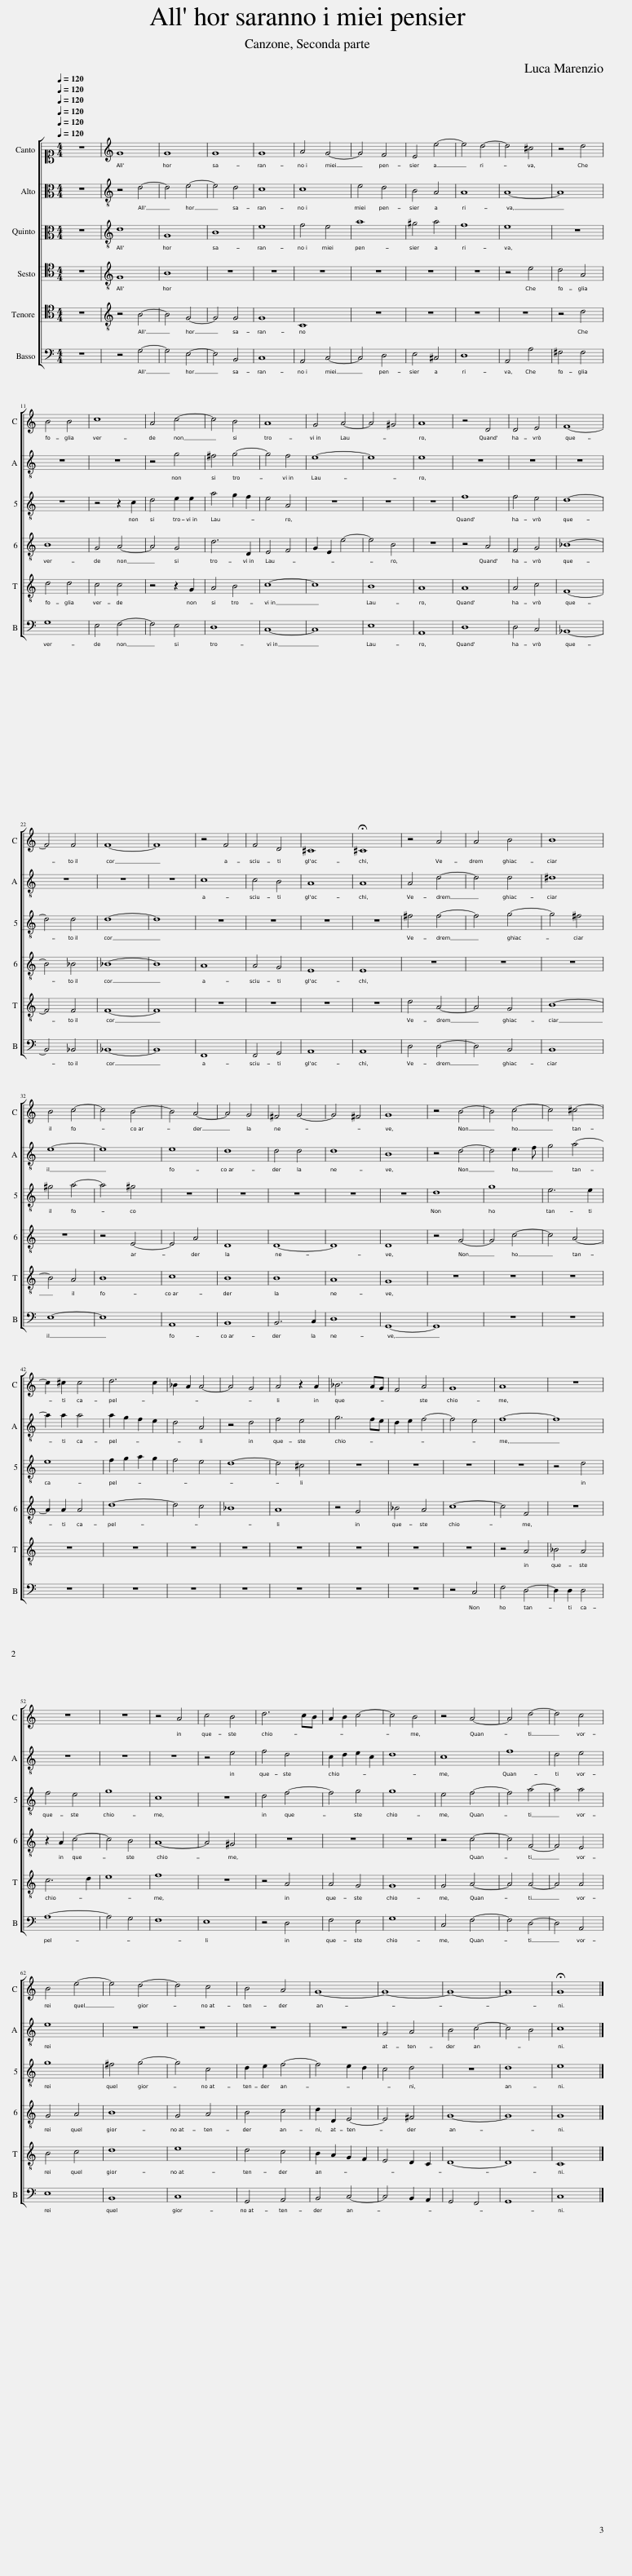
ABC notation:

X:1
%%score [ 1 [ 2 3 ] [ 4 5 ] 6 ]
L:1/8
Q:1/4=120
M:4/4
I:linebreak $
K:C
V:1 alto1
V:2 alto
V:3 alto
V:4 tenor
V:5 tenor
V:6 bass
V:1
 z8 | G8 | G8 | G8 | G8 | %5
 A4 G4- | G4 F4 | E4 e4- | e4 d4- | d4 ^c4 | %10
 z4 d4 |$ B4 B4 | c8 | A4 c4- | c4 B4 | %15
 A8 | G4 A4- | A4 ^G4 | A8 | z4 D4 | %20
 D4 E4 | F8- |$ F4 F4 | F8- | F8 | %25
 z4 F4 | F4 D4 | ^C8 | !fermata!^C8 | z4 A4 | %30
 A4 B4 | B8 |$ B4 c4- | c4 B4- | B4 A4- | %35
 A4 G4 | ^F4 G4- | G4 ^F4 | G8 | z4 B4- | %40
 B4 c4- | c4 ^c4- |$ c2 ^c2 c4 | d6 c2 | _B2 A2 A4- | %45
 A4 G4 | A4 z2 A2 | _B6 AG | F4 A4 | G8 | %50
 A8 | z8 |$ z8 | z8 | z4 A4 | %55
 c4 B4 | d6 cB | A2 B2 c4- | c4 B4 | z4 A4- | %60
 A4 d4- | d4 c4 |$ B4 e4- | e4 d4- | d4 c4 | %65
 B4 A4 | G8- | G8- | G8- | G8 | %70
 !fermata!G8 |] %71
V:2
 z8 | z4 D4- | D4 E4- | E4 D4 | C8 | %5
 C8 | E4 D4 | B,4 A,4 | A,8 | A,8- | %10
 A,8 |$ z8 | z8 | z4 G4 | ^F4 G4- | %15
 G4 F4 | E8- | E8 | E8 | z8 | %20
 z8 | z8 |$ z8 | z8 | z8 | %25
 C8 | C4 B,4 | A,8 | A,8 | A,4 D4- | %30
 D4 D4 | ^D8 |$ E8- | E8 | E8 | %35
 D8 | D4 D4 | D8 | B,8 | z4 D4- | %40
 D4 E3 F | G4 A4- |$ A2 A2 A4 | A2 G2 F2 E2 | D4 A,4 | %45
 z4 D4 | F4 E4 | G6 FE | D2 E2 F4- | F4 E4 | %50
 F8- | F8 |$ z8 | z8 | z8 | %55
 z4 E4 | F4 D4 | C2 D2 E2 C2 | D8 | C8 | %60
 F8 | D4 E4 |$ E8 | z8 | z8 | %65
 z8 | z8 | G,4 A,4 | B,4 C4- | C4 B,4 | %70
 C8 |] %71
V:3
 z8 | D8 | G,8 | B,8 | E8 | %5
 F4 E4 | A8 | ^G4 A4 | F8 | E8 | %10
 z8 |$ z8 | z4 z2 C2 | D4 E2 E2 | A4 G2 F2 | %15
 E4 A,4 | z8 | z8 | z8 | F8 | %20
 F4 E4 | D8- |$ D4 D4 | D8- | D8 | %25
 z8 | z8 | z8 | z8 | ^F4 F4- | %30
 F4 G4- | G4 ^F4 |$ ^G4 A4- | A4 ^G4 | z8 | %35
 z8 | z8 | z8 | z8 | D8 | %40
 G8 | E6 E2 |$ E8 | F2 G2 A2 G2 | F4 E4 | %45
 D8- | D4 ^C4 | z8 | z8 | z8 | %50
 z8 | z4 D4 |$ F4 E4 | G8 | C8 | %55
 z8 | D4 F4- | F4 G4 | G8 | E4 F4- | %60
 F4 A4- | A4 A4 |$ G8 | ^F4 G4- | G4 C4 | %65
 D2 E2 F4- | F4 E2 D2 | C4 D4 | z8 | D8 | %70
 E8 |] %71
V:4
 z8 | G,8 | B,8 | z8 | z8 | %5
 z8 | z8 | z8 | z8 | z4 E4 | %10
 D4 A,4 |$ B,8 | G,4 A,4- | A,4 G,4 | D6 D,2 | %15
 E,4 F,4 | G,2 E,2 E4- | E4 B,4 | z8 | z4 A,4 | %20
 F,4 G,4 | _B,8- |$ B,4 _B,4 | _B,8- | B,8 | %25
 A,8 | A,4 G,4 | E,8 | E,8 | z8 | %30
 z8 | z8 |$ z8 | z4 E,4- | E,4 A,4 | %35
 D,8 | D,8- | D,8 | D,8 | z4 G,4- | %40
 G,4 C4- | C4 A,4- |$ A,2 A,2 A,4 | D8- | D4 C4 | %45
 _B,8 | A,8 | z4 G,4 | _B,4 A,4 | C8- | %50
 C4 F,4 | z8 |$ z2 A,2 C4- | C4 B,4 | A,8- | %55
 A,4 ^G,4 | z8 | z8 | z8 | z4 C4- | %60
 C4 F,4- | F,4 E,4 |$ G,4 A,4 | B,8 | G,4 A,4 | %65
 B,4 C4 | D2 D,2 E,4- | E,4 ^F,4 | G,8- | G,8 | %70
 G,8 |] %71
V:5
 z8 | z4 B,4- | B,4 G,4- | G,4 G,4 | G,8 | %5
 C,8 | z8 | z8 | z8 | z8 | %10
 z4 D4 |$ D4 D4 | C4 C4 | z4 z2 G,2 | A,4 B,4 | %15
 C8- | C8 | B,8 | A,8 | A,8 | %20
 A,4 C4 | F,8- |$ F,4 F,4 | F,8- | F,8 | %25
 z8 | z8 | z8 | z8 | D4 A,4- | %30
 A,4 G,4 | B,8- |$ B,4 A,4 | B,8 | C8 | %35
 B,8 | B,8 | A,8 | G,8 | z8 | %40
 z8 | z8 |$ z8 | z8 | z8 | %45
 z8 | z8 | z8 | z8 | z8 | %50
 z4 A,4 | _B,4 A,4 |$ C6 D2 | E8 | F8 | %55
 z8 | z4 A,4 | A,4 G,4 | G,8 | G,4 A,4- | %60
 A,4 A,4- | A,4 A,4 |$ B,4 C4 | D8 | E8 | %65
 D4 C4 | B,2 A,2 G,2 F,2 | E,4 D,2 C,2 | D,8- | D,8 | %70
 C,8 |] %71
V:6
 z8 | z4 G,4- | G,4 E,4- | E,4 B,,4 | C,8 | %5
 A,,4 C,4- | C,4 D,4 | E,4 ^C,4 | D,8 | A,,4 A,4 | %10
 ^F,4 F,4 |$ G,8 | E,4 F,4- | F,4 E,4 | D,8 | %15
 C,8- | C,8 | E,8 | A,,8 | D,8 | %20
 D,4 C,4 | _B,,8- |$ B,,4 _B,,4 | _B,,8- | B,,8 | %25
 F,,8 | F,,4 G,,4 | A,,8 | A,,8 | D,4 D,4- | %30
 D,4 B,,4 | B,,8 |$ E,8- | E,8 | A,,8 | %35
 B,,8 | B,,6 C,2 | D,8 | G,,8- | G,,8 | %40
 z8 | z8 |$ z8 | z8 | z8 | %45
 z8 | z8 | z8 | z8 | z4 C,4 | %50
 F,4 D,4- | D,2 D,2 D,4 |$ A,8- | A,4 G,4 | F,8 | %55
 E,8 | z4 D,4 | F,4 E,4 | G,8 | C,4 F,4- | %60
 F,4 D,4- | D,4 A,,4 |$ E,8 | B,,8 | C,8 | %65
 G,,4 A,,4 | B,,4 C,4- | C,4 B,,2 A,,2 | G,,4 F,,4 | G,,8 | %70
 C,8 |] %71
